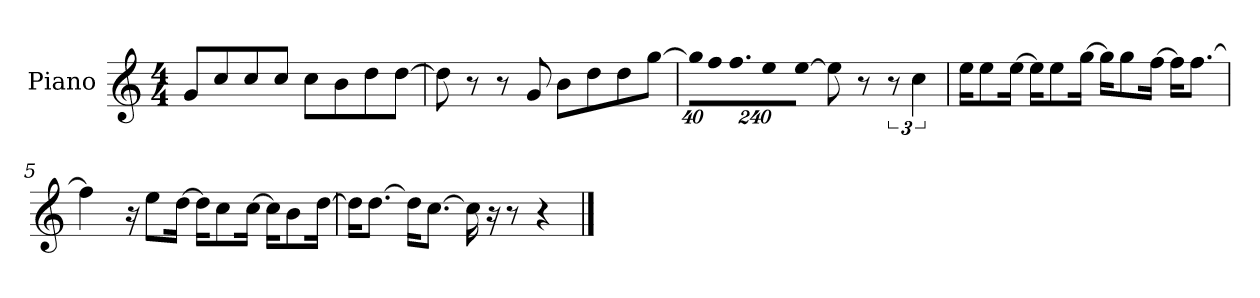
**kern
*part1
*staff1
*I"Piano
*I'P-no
*clefG2
*k[]
*M4/4
*MM90
=1
8g/L
8cc/
8cc/
8cc/J
8cc\L
8b\
8dd\
[8dd\J
=2
8dd\]
8r
8r
8g/
8b\L
8dd\
8dd\
[8gg\J
=3
*Xbrackettup
!LO:N:vis=32
640%23gg\KLL]
!LO:N:vis=16
1920%137ff\
!LO:N:vis=16.
960%103ff\J
!LO:N:vis=8
960%137ee\
!LO:N:vis=8
[960%137ee\J
8ee\]
8r
*brackettup
12r
6cc\
=4
16ee\KL
8ee\
[16ee\Jk
16ee\KL]
8ee\
[16gg\Jk
16gg\KL]
8gg\
[16ff\Jk
16ff\KL]
[8.ff\J
!!LO:LB:g=z
=5
4ff\]
16r
8ee\L
[16dd\Jk
16dd\KL]
8cc\
[16cc\Jk
16cc\KL]
8b\
[16dd\Jk
=6
16dd\KL]
[8.dd\J
16dd\KL]
[8.cc\J
16cc\]
16r
8r
4r
==
*-
